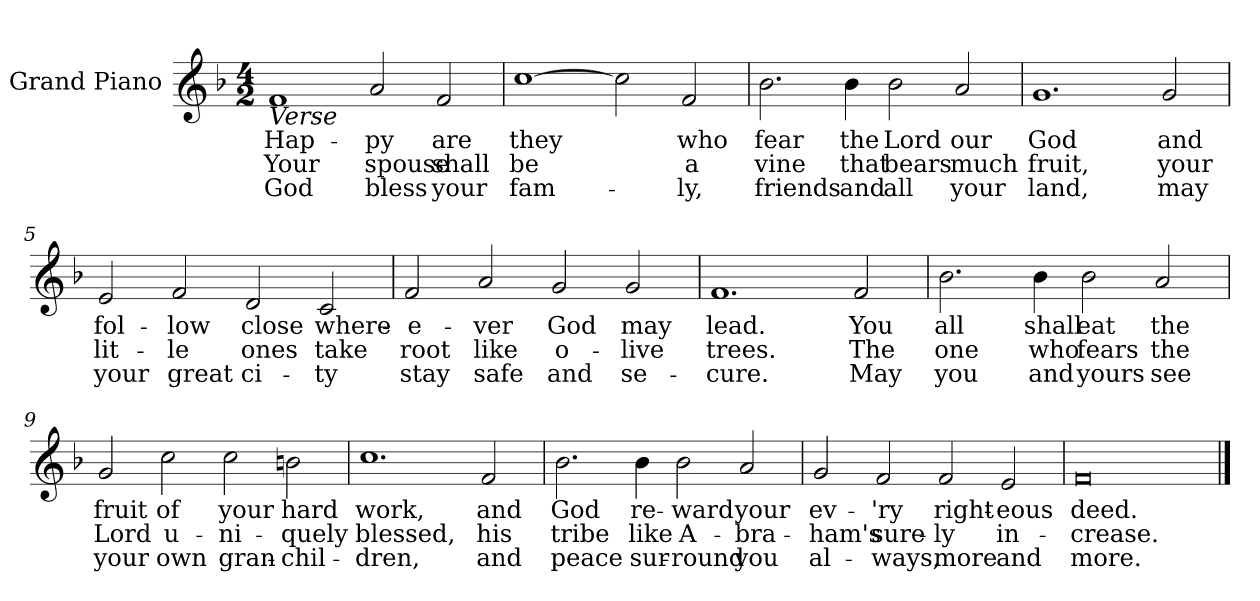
**kern	**text	**text	**text
*part1	*part1	*part1	*part1
*staff1	*staff1	*staff1	*staff1
*I"Grand Piano	*	*	*
*I'Pno	*	*	*
*clefG2	*	*	*
*k[b-]	*	*	*
*M4/2	*	*	*
=1	=1	=1	=1
!LO:TX:b:i:t=Verse	!	!	!
!	!LO:LY:b	!LO:LY:b	!LO:LY:b
1f	Hap-	Your	God
!	!LO:LY:b	!LO:LY:b	!LO:LY:b
2a/	-py	spouse	bless
!	!LO:LY:b	!LO:LY:b	!LO:LY:b
2f/	are	shall	your
=2	=2	=2	=2
!	!LO:LY:b	!LO:LY:b	!LO:LY:b
[1cc	they	be	fam-
2cc\]	.	.	.
!	!LO:LY:b	!LO:LY:b	!LO:LY:b
2f/	who	a	-ly,
=3	=3	=3	=3
!	!LO:LY:b	!LO:LY:b	!LO:LY:b
2.b-\	fear	vine	friends
!	!LO:LY:b	!LO:LY:b	!LO:LY:b
4b-\	the	that	and
!	!LO:LY:b	!LO:LY:b	!LO:LY:b
2b-\	Lord	bears	all
!	!LO:LY:b	!LO:LY:b	!LO:LY:b
2a/	our	much	your
=4	=4	=4	=4
!	!LO:LY:b	!LO:LY:b	!LO:LY:b
1.g	God	fruit,	land,
!	!LO:LY:b	!LO:LY:b	!LO:LY:b
2g/	and	your	may
!!LO:LB:g=z
=5	=5	=5	=5
!	!LO:LY:b	!LO:LY:b	!LO:LY:b
2e/	fol-	lit-	your
!	!LO:LY:b	!LO:LY:b	!LO:LY:b
2f/	-low	-le	great
!	!LO:LY:b	!LO:LY:b	!LO:LY:b
2d/	close	ones	ci-
!	!LO:LY:b	!LO:LY:b	!LO:LY:b
2c/	where-	take	-ty
=6	=6	=6	=6
!	!LO:LY:b	!LO:LY:b	!LO:LY:b
2f/	-e-	root	stay
!	!LO:LY:b	!LO:LY:b	!LO:LY:b
2a/	-ver	like	safe
!	!LO:LY:b	!LO:LY:b	!LO:LY:b
2g/	God	o-	and
!	!LO:LY:b	!LO:LY:b	!LO:LY:b
2g/	may	-live	se-
=7	=7	=7	=7
!	!LO:LY:b	!LO:LY:b	!LO:LY:b
1.f	lead.	trees.	-cure.
!	!LO:LY:b	!LO:LY:b	!LO:LY:b
2f/	You	The	May
=8	=8	=8	=8
!	!LO:LY:b	!LO:LY:b	!LO:LY:b
2.b-\	all	one	you
!	!LO:LY:b	!LO:LY:b	!LO:LY:b
4b-\	shall	who	and
!	!LO:LY:b	!LO:LY:b	!LO:LY:b
2b-\	eat	fears	yours
!	!LO:LY:b	!LO:LY:b	!LO:LY:b
2a/	the	the	see
!!LO:LB:g=z
=9	=9	=9	=9
!	!LO:LY:b	!LO:LY:b	!LO:LY:b
2g/	fruit	Lord	your
!	!LO:LY:b	!LO:LY:b	!LO:LY:b
2cc\	of	u-	own
!	!LO:LY:b	!LO:LY:b	!LO:LY:b
2cc\	your	-ni-	gran-
!	!LO:LY:b	!LO:LY:b	!LO:LY:b
2bn\	hard	-quely	-chil-
=10	=10	=10	=10
!	!LO:LY:b	!LO:LY:b	!LO:LY:b
1.cc	work,	blessed,	-dren,
!	!LO:LY:b	!LO:LY:b	!LO:LY:b
2f/	and	his	and
=11	=11	=11	=11
!	!LO:LY:b	!LO:LY:b	!LO:LY:b
2.b-\	God	tribe	peace
!	!LO:LY:b	!LO:LY:b	!LO:LY:b
4b-\	re-	like	sur-
!	!LO:LY:b	!LO:LY:b	!LO:LY:b
2b-\	-ward	A-	-round
!	!LO:LY:b	!LO:LY:b	!LO:LY:b
2a/	your	-bra-	you
!!LO:LB:g=z
=12	=12	=12	=12
!	!LO:LY:b	!LO:LY:b	!LO:LY:b
2g/	ev-	-ham's	al-
!	!LO:LY:b	!LO:LY:b	!LO:LY:b
2f/	-'ry	sure-	-ways,
!	!LO:LY:b	!LO:LY:b	!LO:LY:b
2f/	right-	-ly	more
!	!LO:LY:b	!LO:LY:b	!LO:LY:b
2e/	-eous	in-	and
=13	=13	=13	=13
!	!LO:LY:b	!LO:LY:b	!LO:LY:b
0f	deed.	-crease.	more.
==	==	==	==
*-	*-	*-	*-
